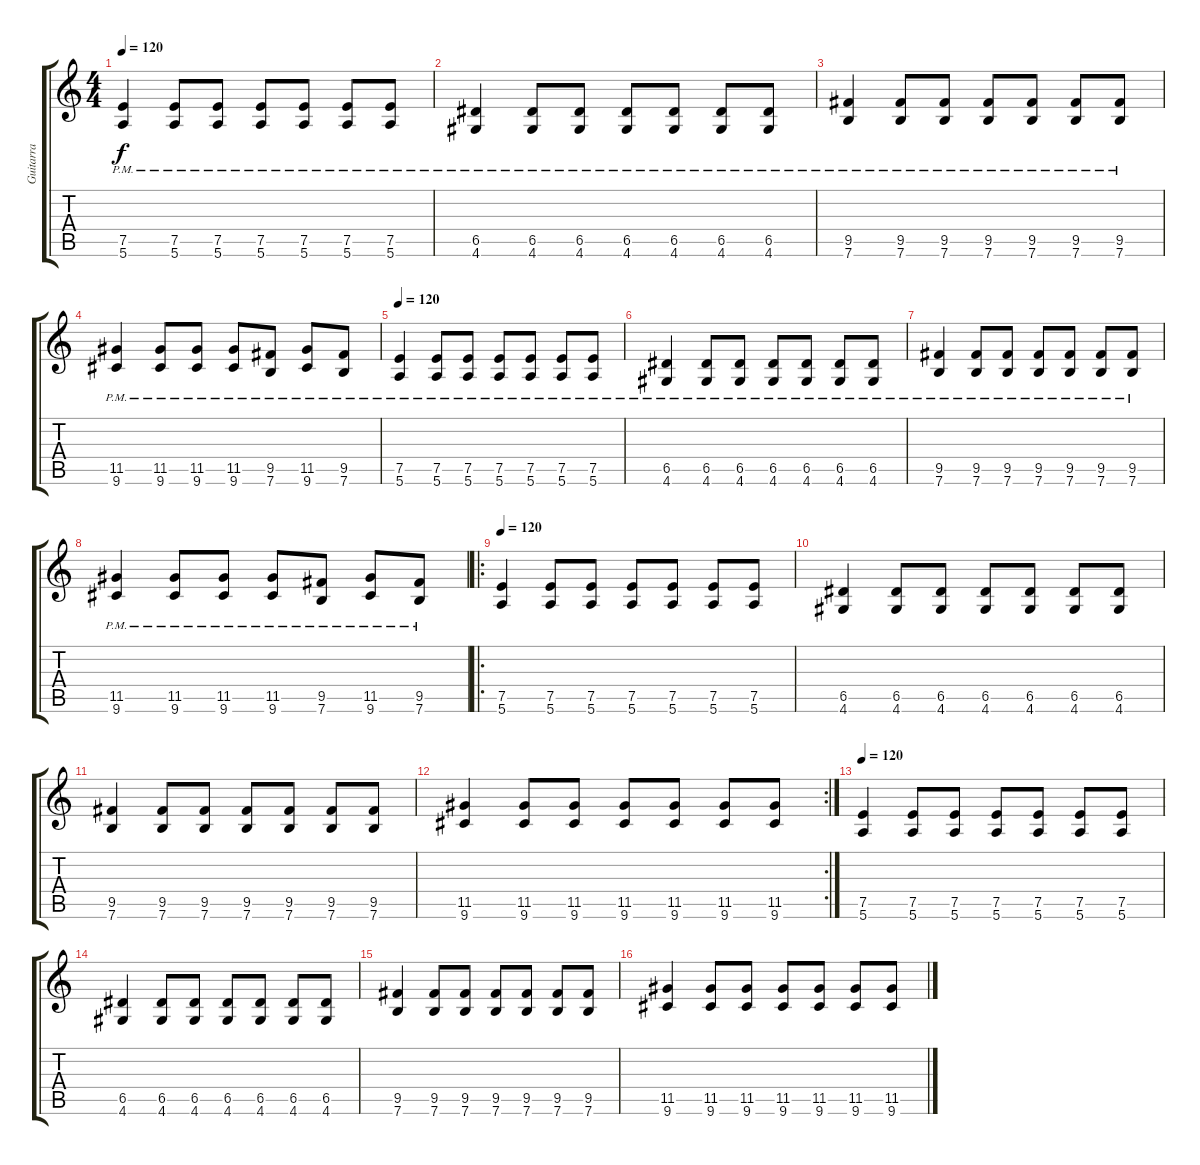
\track ("Guitarra" "Guitarra") {instrument distortionguitar}
\staff {score tabs}
\tuning (E4 B3 G3 D3 A2 E2) {hide}
\ts (4 4)
\tempo 120
\clef g2
\ks c
(7.5{pm} 5.6{pm}).4{dy f} (7.5{pm} 5.6{pm}).8 (7.5{pm} 5.6{pm}).8 (7.5{pm} 5.6{pm}).8 (7.5{pm} 5.6{pm}).8 (7.5{pm} 5.6{pm}).8 (7.5{pm} 5.6{pm}).8 |
(6.5{pm} 4.6{pm}).4 (6.5{pm} 4.6{pm}).8 (6.5{pm} 4.6{pm}).8 (6.5{pm} 4.6{pm}).8 (6.5{pm} 4.6{pm}).8 (6.5{pm} 4.6{pm}).8 (6.5{pm} 4.6{pm}).8 |
(9.5{pm} 7.6{pm}).4 (9.5{pm} 7.6{pm}).8 (9.5{pm} 7.6{pm}).8 (9.5{pm} 7.6{pm}).8 (9.5{pm} 7.6{pm}).8 (9.5{pm} 7.6{pm}).8 (9.5{pm} 7.6{pm}).8 |
(11.5{pm} 9.6{pm}).4 (11.5{pm} 9.6{pm}).8 (11.5{pm} 9.6{pm}).8 (11.5{pm} 9.6{pm}).8 (9.5{pm} 7.6{pm}).8 (11.5{pm} 9.6{pm}).8 (9.5{pm} 7.6{pm}).8 |
\tempo 120
(7.5{pm} 5.6{pm}).4 (7.5{pm} 5.6{pm}).8 (7.5{pm} 5.6{pm}).8 (7.5{pm} 5.6{pm}).8 (7.5{pm} 5.6{pm}).8 (7.5{pm} 5.6{pm}).8 (7.5{pm} 5.6{pm}).8 |
(6.5{pm} 4.6{pm}).4 (6.5{pm} 4.6{pm}).8 (6.5{pm} 4.6{pm}).8 (6.5{pm} 4.6{pm}).8 (6.5{pm} 4.6{pm}).8 (6.5{pm} 4.6{pm}).8 (6.5{pm} 4.6{pm}).8 |
(9.5{pm} 7.6{pm}).4 (9.5{pm} 7.6{pm}).8 (9.5{pm} 7.6{pm}).8 (9.5{pm} 7.6{pm}).8 (9.5{pm} 7.6{pm}).8 (9.5{pm} 7.6{pm}).8 (9.5{pm} 7.6{pm}).8 |
(11.5{pm} 9.6{pm}).4 (11.5{pm} 9.6{pm}).8 (11.5{pm} 9.6{pm}).8 (11.5{pm} 9.6{pm}).8 (9.5{pm} 7.6{pm}).8 (11.5{pm} 9.6{pm}).8 (9.5{pm} 7.6{pm}).8 |
\ro
\tempo 120
(7.5 5.6).4 (7.5 5.6).8 (7.5 5.6).8 (7.5 5.6).8 (7.5 5.6).8 (7.5 5.6).8 (7.5 5.6).8 |
(6.5 4.6).4 (6.5 4.6).8 (6.5 4.6).8 (6.5 4.6).8 (6.5 4.6).8 (6.5 4.6).8 (6.5 4.6).8 |
(9.5 7.6).4 (9.5 7.6).8 (9.5 7.6).8 (9.5 7.6).8 (9.5 7.6).8 (9.5 7.6).8 (9.5 7.6).8 |
\rc 2
(11.5 9.6).4 (11.5 9.6).8 (11.5 9.6).8 (11.5 9.6).8 (11.5 9.6).8 (11.5 9.6).8 (11.5 9.6).8 |
\tempo 120
(7.5 5.6).4 (7.5 5.6).8 (7.5 5.6).8 (7.5 5.6).8 (7.5 5.6).8 (7.5 5.6).8 (7.5 5.6).8 |
(6.5 4.6).4 (6.5 4.6).8 (6.5 4.6).8 (6.5 4.6).8 (6.5 4.6).8 (6.5 4.6).8 (6.5 4.6).8 |
(9.5 7.6).4 (9.5 7.6).8 (9.5 7.6).8 (9.5 7.6).8 (9.5 7.6).8 (9.5 7.6).8 (9.5 7.6).8 |
(11.5 9.6).4 (11.5 9.6).8 (11.5 9.6).8 (11.5 9.6).8 (11.5 9.6).8 (11.5 9.6).8 (11.5 9.6).8
